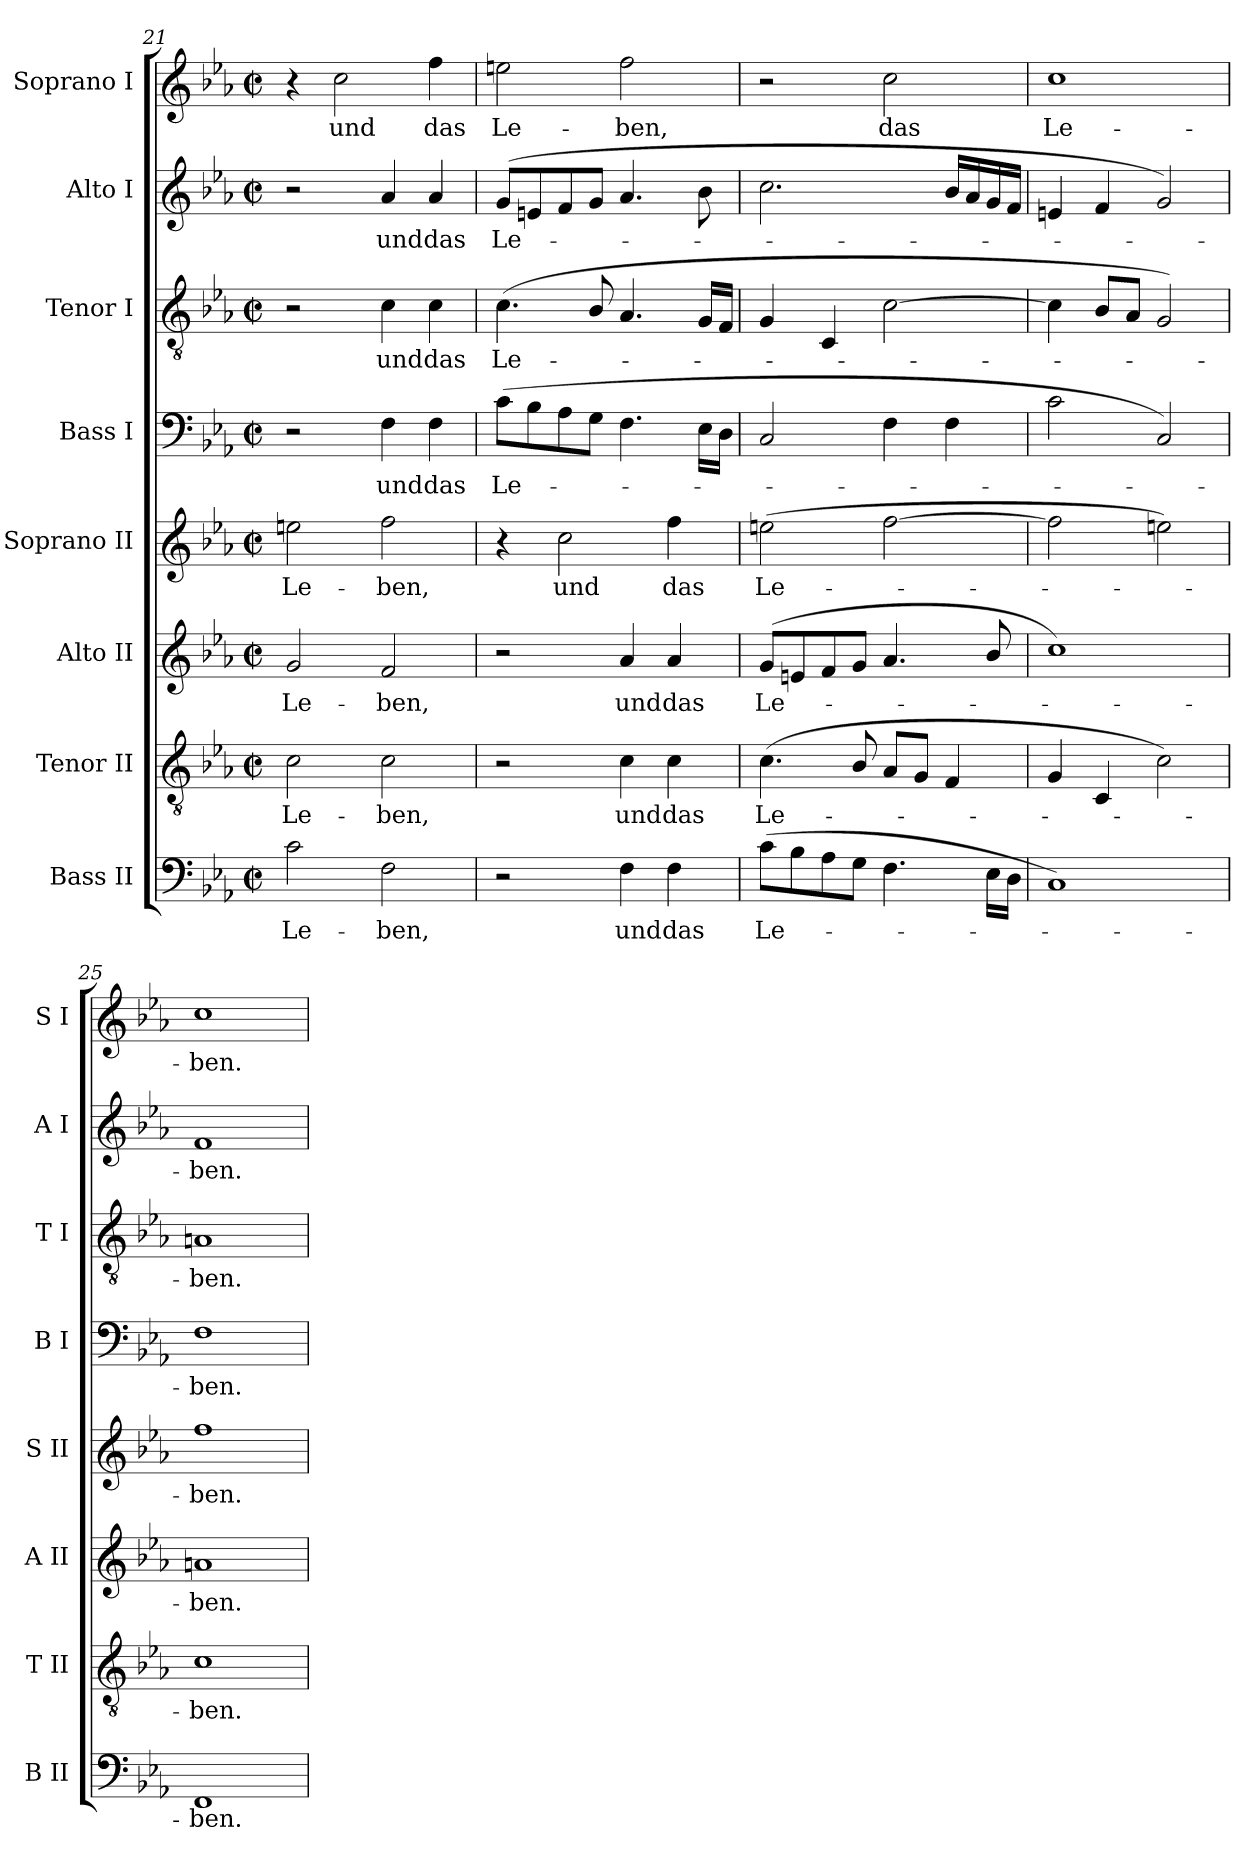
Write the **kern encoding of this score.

**kern	**text	**kern	**text	**kern	**text	**kern	**text	**kern	**text	**kern	**text	**kern	**text	**kern	**text
*part8	*part8	*part7	*part7	*part6	*part6	*part5	*part5	*part4	*part4	*part3	*part3	*part2	*part2	*part1	*part1
*staff8	*staff8	*staff7	*staff7	*staff6	*staff6	*staff5	*staff5	*staff4	*staff4	*staff3	*staff3	*staff2	*staff2	*staff1	*staff1
*I"Bass II	*	*I"Tenor II	*	*I"Alto II	*	*I"Soprano II	*	*I"Bass I	*	*I"Tenor I	*	*I"Alto I	*	*I"Soprano I	*
*I'B II	*	*I'T II	*	*I'A II	*	*I'S II	*	*I'B I	*	*I'T I	*	*I'A I	*	*I'S I	*
*clefF4	*	*clefGv2	*	*clefG2	*	*clefG2	*	*clefF4	*	*clefGv2	*	*clefG2	*	*clefG2	*
*k[b-e-a-]	*	*k[b-e-a-]	*	*k[b-e-a-]	*	*k[b-e-a-]	*	*k[b-e-a-]	*	*k[b-e-a-]	*	*k[b-e-a-]	*	*k[b-e-a-]	*
*E-:	*	*E-:	*	*E-:	*	*E-:	*	*E-:	*	*E-:	*	*E-:	*	*E-:	*
*M2/2	*	*M2/2	*	*M2/2	*	*M2/2	*	*M2/2	*	*M2/2	*	*M2/2	*	*M2/2	*
*met(c|)	*	*met(c|)	*	*met(c|)	*	*met(c|)	*	*met(c|)	*	*met(c|)	*	*met(c|)	*	*met(c|)	*
=21	=21	=21	=21	=21	=21	=21	=21	=21	=21	=21	=21	=21	=21	=21	=21
!	!LO:LY:b	!	!LO:LY:b	!	!LO:LY:b	!	!LO:LY:b	!	!	!	!	!	!	!	!
2c	Le-	2c	Le-	2g	Le-	2een	Le-	2r	.	2r	.	2r	.	4r	.
!	!	!	!	!	!	!	!	!	!	!	!	!	!	!	!LO:LY:b
.	.	.	.	.	.	.	.	.	.	.	.	.	.	2cc	und
!	!LO:LY:b	!	!LO:LY:b	!	!LO:LY:b	!	!LO:LY:b	!	!LO:LY:b	!	!LO:LY:b	!	!LO:LY:b	!	!
2F	-ben,	2c	-ben,	2f	-ben,	2ff	-ben,	4F	und	4c	und	4a-	und	.	.
!	!	!	!	!	!	!	!	!	!LO:LY:b	!	!LO:LY:b	!	!LO:LY:b	!	!LO:LY:b
.	.	.	.	.	.	.	.	4F	das	4c	das	4a-	das	4ff	das
=22	=22	=22	=22	=22	=22	=22	=22	=22	=22	=22	=22	=22	=22	=22	=22
!	!	!	!	!	!	!	!	!	!LO:LY:b	!	!LO:LY:b	!	!LO:LY:b	!	!LO:LY:b
2r	.	2r	.	2r	.	4r	.	(>8cL	Le-	(<4.c	Le-	(<8gL	Le-	2een	Le-
.	.	.	.	.	.	.	.	8B-	.	.	.	8en	.	.	.
!	!	!	!	!	!	!	!LO:LY:b	!	!	!	!	!	!	!	!
.	.	.	.	.	.	2cc	und	8A-	.	.	.	8f	.	.	.
.	.	.	.	.	.	.	.	8GJ	.	8B-/	.	8gJ	.	.	.
!	!LO:LY:b	!	!LO:LY:b	!	!LO:LY:b	!	!	!	!	!	!	!	!	!	!LO:LY:b
4F	und	4c	und	4a-	und	.	.	4.F	.	4.A-	.	4.a-	.	2ff	-ben,
!	!LO:LY:b	!	!LO:LY:b	!	!LO:LY:b	!	!LO:LY:b	!	!	!	!	!	!	!	!
4F	das	4c	das	4a-	das	4ff	das	.	.	.	.	.	.	.	.
.	.	.	.	.	.	.	.	16E-LL	.	16GLL	.	8b-	.	.	.
.	.	.	.	.	.	.	.	16DJJ	.	16FJJ	.	.	.	.	.
=23	=23	=23	=23	=23	=23	=23	=23	=23	=23	=23	=23	=23	=23	=23	=23
!	!LO:LY:b	!	!LO:LY:b	!	!LO:LY:b	!	!LO:LY:b	!	!	!	!	!	!	!	!
(>8cL	Le-	(<4.c	Le-	(<8gL	Le-	(>2een	Le-	2C	.	4G	.	2.cc	.	2r	.
8B-	.	.	.	8en	.	.	.	.	.	.	.	.	.	.	.
8A-	.	.	.	8f	.	.	.	.	.	4C	.	.	.	.	.
8GJ	.	8B-/	.	8gJ	.	.	.	.	.	.	.	.	.	.	.
!	!	!	!	!	!	!	!	!	!	!	!	!	!	!	!LO:LY:b
4.F	.	8A-L	.	4.a-	.	[2ff	.	4F	.	[2c	.	.	.	2cc	das
.	.	8GJ	.	.	.	.	.	.	.	.	.	.	.	.	.
.	.	4F	.	.	.	.	.	4F	.	.	.	16b-LL	.	.	.
.	.	.	.	.	.	.	.	.	.	.	.	16a-	.	.	.
16E-LL	.	.	.	8b-/	.	.	.	.	.	.	.	16g	.	.	.
16DJJ	.	.	.	.	.	.	.	.	.	.	.	16fJJ	.	.	.
=24	=24	=24	=24	=24	=24	=24	=24	=24	=24	=24	=24	=24	=24	=24	=24
!	!	!	!	!	!	!	!	!	!	!	!	!	!	!	!LO:LY:b
1C)	.	4G	.	1cc)	.	2ff]	.	2c	.	4c]	.	4en	.	1cc	Le-
.	.	4C	.	.	.	.	.	.	.	8B-L	.	4f	.	.	.
.	.	.	.	.	.	.	.	.	.	8A-J	.	.	.	.	.
.	.	2c)	.	.	.	2een)	.	2C)	.	2G)	.	2g)	.	.	.
=25	=25	=25	=25	=25	=25	=25	=25	=25	=25	=25	=25	=25	=25	=25	=25
!	!LO:LY:b	!	!LO:LY:b	!	!LO:LY:b	!	!LO:LY:b	!	!LO:LY:b	!	!LO:LY:b	!	!LO:LY:b	!	!LO:LY:b
1FF	ben.	1c	ben.	1an	ben.	1ff	ben.	1F	ben.	1An	ben.	1f	ben.	1cc	-ben.
=	=	=	=	=	=	=	=	=	=	=	=	=	=	=	=
*-	*-	*-	*-	*-	*-	*-	*-	*-	*-	*-	*-	*-	*-	*-	*-
